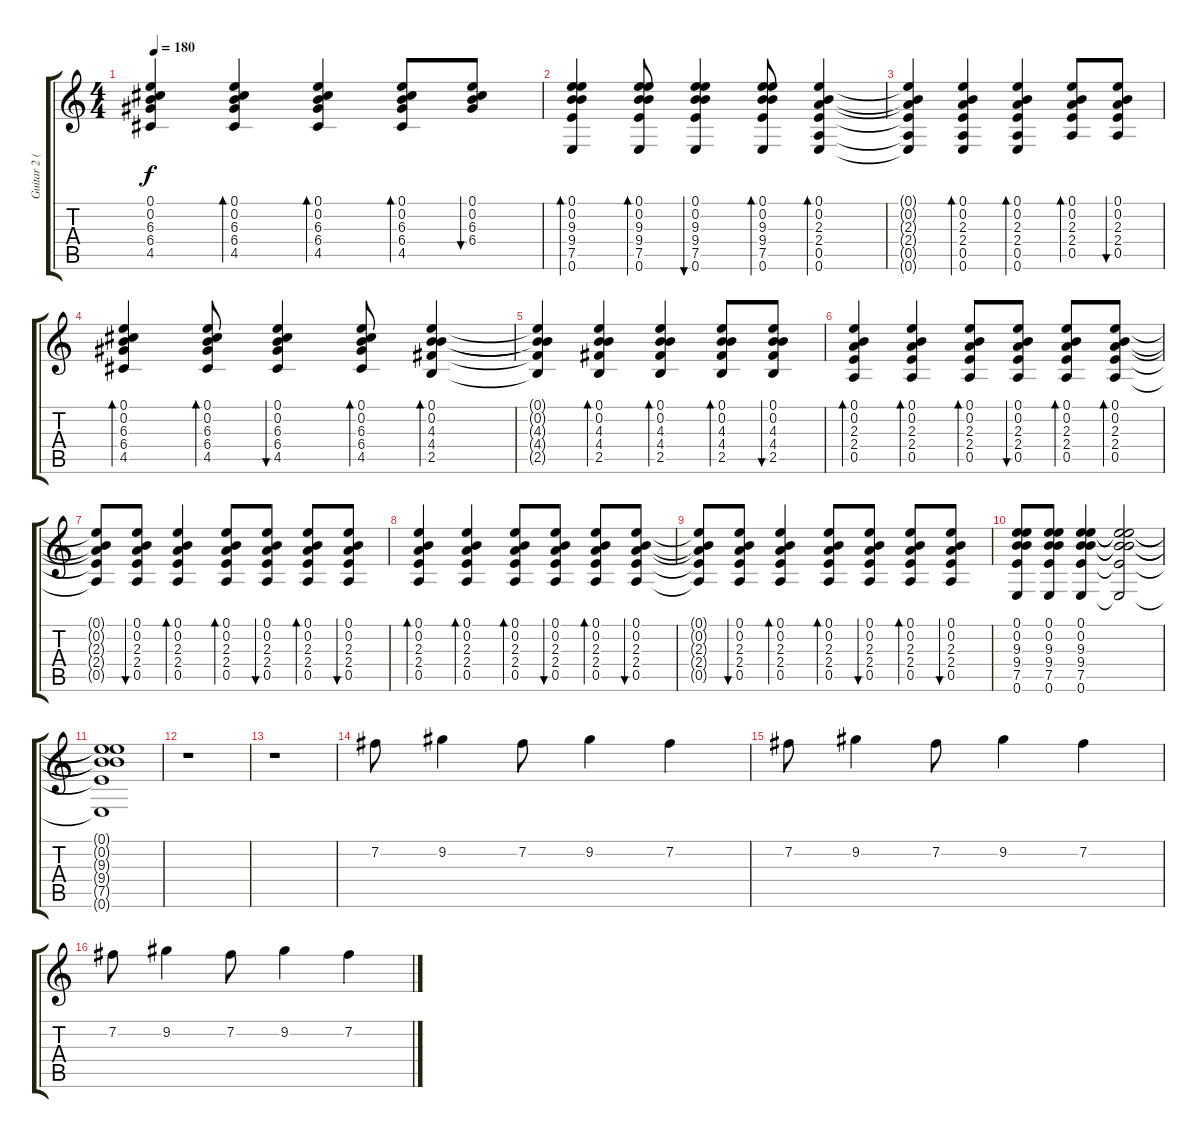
\track ("Guitar 2 (Kenny)" "Guitar 2 (") {instrument acousticguitarsteel}
\staff {score tabs}
\tuning (E4 B3 G3 D3 A2 E2) {hide}
\ts (4 4)
\tempo 180
\clef g2
\ks c
(0.1{t} 0.2{t} 6.3{t} 6.4{t} 4.5{t}).4{dy f} (0.1 0.2 6.3 6.4 4.5).4{bd 120} (0.1 0.2 6.3 6.4 4.5).4{bd 120} (0.1 0.2 6.3 6.4 4.5).8{bd 120} (0.1 0.2 6.3 6.4).8{bu 120} |
(0.1 0.2 9.3 9.4 7.5 0.6).4{bd 120} (0.1 0.2 9.3 9.4 7.5 0.6).8{bd 120} (0.1 0.2 9.3 9.4 7.5 0.6).4{bu 120} (0.1 0.2 9.3 9.4 7.5 0.6).8{bd 120} (0.1 0.2 2.3 2.4 0.5 0.6).4{bd 120} |
(0.1{t} 0.2{t} 2.3{t} 2.4{t} 0.5{t} 0.6{t}).4 (0.1 0.2 2.3 2.4 0.5 0.6).4{bd 120} (0.1 0.2 2.3 2.4 0.5 0.6).4{bd 120} (0.1 0.2 2.3 2.4 0.5).8{bd 120} (0.1 0.2 2.3 2.4 0.5).8{bu 120} |
(0.1 0.2 6.3 6.4 4.5).4{bd 120} (0.1 0.2 6.3 6.4 4.5).8{bd 120} (0.1 0.2 6.3 6.4 4.5).4{bu 120} (0.1 0.2 6.3 6.4 4.5).8{bd 120} (0.1 0.2 4.3 4.4 2.5).4{bd 120} |
(0.1{t} 0.2{t} 4.3{t} 4.4{t} 2.5{t}).4 (0.1 0.2 4.3 4.4 2.5).4{bd 120} (0.1 0.2 4.3 4.4 2.5).4{bd 120} (0.1 0.2 4.3 4.4 2.5).8{bd 120} (0.1 0.2 4.3 4.4 2.5).8{bu 120} |
(0.1 0.2 2.3 2.4 0.5).4{bd 120} (0.1 0.2 2.3 2.4 0.5).4{bd 120} (0.1 0.2 2.3 2.4 0.5).8{bd 120} (0.1 0.2 2.3 2.4 0.5).8{bu 120} (0.1 0.2 2.3 2.4 0.5).8{bd 120} (0.1 0.2 2.3 2.4 0.5).8{bd 120} |
(0.1{t} 0.2{t} 2.3{t} 2.4{t} 0.5{t}).8 (0.1 0.2 2.3 2.4 0.5).8{bu 120} (0.1 0.2 2.3 2.4 0.5).4{bd 120} (0.1 0.2 2.3 2.4 0.5).8{bd 120} (0.1 0.2 2.3 2.4 0.5).8{bu 120} (0.1 0.2 2.3 2.4 0.5).8{bd 120} (0.1 0.2 2.3 2.4 0.5).8{bu 120} |
(0.1 0.2 2.3 2.4 0.5).4{bd 120} (0.1 0.2 2.3 2.4 0.5).4{bd 120} (0.1 0.2 2.3 2.4 0.5).8{bd 120} (0.1 0.2 2.3 2.4 0.5).8{bu 120} (0.1 0.2 2.3 2.4 0.5).8{bd 120} (0.1 0.2 2.3 2.4 0.5).8{bu 120} |
(0.1{t} 0.2{t} 2.3{t} 2.4{t} 0.5{t}).8 (0.1 0.2 2.3 2.4 0.5).8{bu 120} (0.1 0.2 2.3 2.4 0.5).4{bd 120} (0.1 0.2 2.3 2.4 0.5).8{bd 120} (0.1 0.2 2.3 2.4 0.5).8{bu 120} (0.1 0.2 2.3 2.4 0.5).8{bd 120} (0.1 0.2 2.3 2.4 0.5).8{bu 120} |
(0.1 0.2 9.3 9.4 7.5 0.6).8 (0.1 0.2 9.3 9.4 7.5 0.6).8 (0.1 0.2 9.3 9.4 7.5 0.6).4 (0.1{t} 0.2{t} 9.3{t} 9.4{t} 7.5{t} 0.6{t}).2 |
(0.1{t} 0.2{t} 9.3{t} 9.4{t} 7.5{t} 0.6{t}).1 |
r.1 |
r.1 |
7.2.8 9.2.4 7.2.8 9.2.4 7.2.4 |
7.2.8 9.2.4 7.2.8 9.2.4 7.2.4 |
7.2.8 9.2.4 7.2.8 9.2.4 7.2.4
